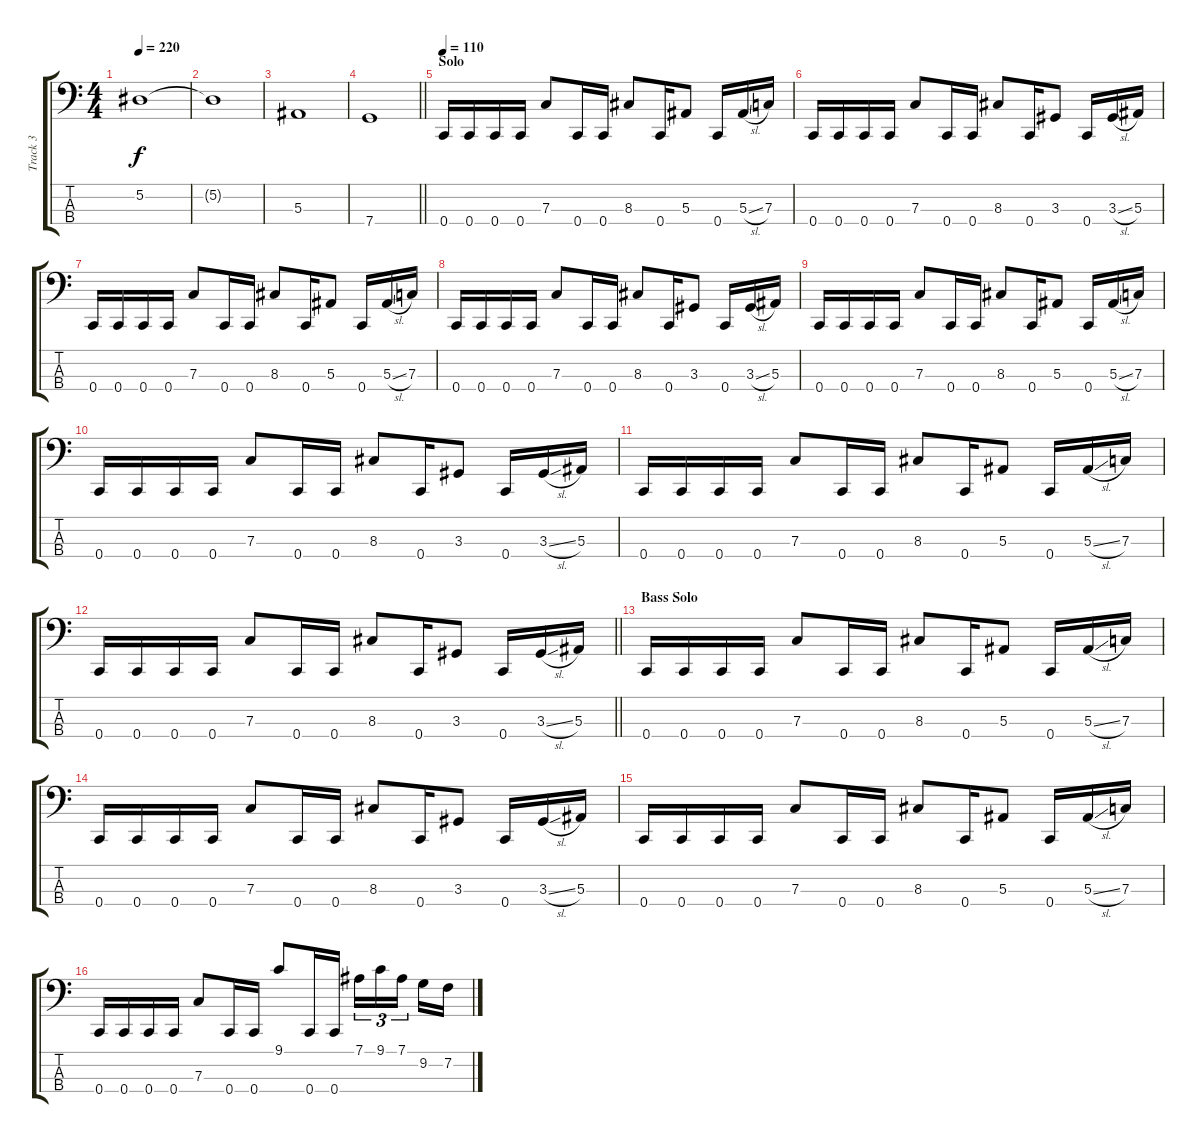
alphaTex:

\track ("Track 3" "Track 3") {instrument electricbasspick}
\staff {score tabs}
\tuning (Eb2 Bb1 F1 C1) {hide}
\ts (4 4)
\tempo 220
\clef f4
\ks c
5.2.1{dy f} |
5.2{t}.1 |
5.3.1 |
\barLineRight lightlight
7.4.1 |
\section ("" "Solo")
\tempo 110
0.4.16 0.4.16 0.4.16 0.4.16 7.3.8 0.4.16 0.4.16 8.3.8 0.4.16 5.3.8 0.4.16 5.3{sl}.16 7.3.16 |
0.4.16 0.4.16 0.4.16 0.4.16 7.3.8 0.4.16 0.4.16 8.3.8 0.4.16 3.3.8 0.4.16 3.3{sl}.16 5.3.16 |
0.4.16 0.4.16 0.4.16 0.4.16 7.3.8 0.4.16 0.4.16 8.3.8 0.4.16 5.3.8 0.4.16 5.3{sl}.16 7.3.16 |
0.4.16 0.4.16 0.4.16 0.4.16 7.3.8 0.4.16 0.4.16 8.3.8 0.4.16 3.3.8 0.4.16 3.3{sl}.16 5.3.16 |
0.4.16 0.4.16 0.4.16 0.4.16 7.3.8 0.4.16 0.4.16 8.3.8 0.4.16 5.3.8 0.4.16 5.3{sl}.16 7.3.16 |
0.4.16 0.4.16 0.4.16 0.4.16 7.3.8 0.4.16 0.4.16 8.3.8 0.4.16 3.3.8 0.4.16 3.3{sl}.16 5.3.16 |
0.4.16 0.4.16 0.4.16 0.4.16 7.3.8 0.4.16 0.4.16 8.3.8 0.4.16 5.3.8 0.4.16 5.3{sl}.16 7.3.16 |
\barLineRight lightlight
0.4.16 0.4.16 0.4.16 0.4.16 7.3.8 0.4.16 0.4.16 8.3.8 0.4.16 3.3.8 0.4.16 3.3{sl}.16 5.3.16 |
\section ("" "Bass Solo")
0.4.16 0.4.16 0.4.16 0.4.16 7.3.8 0.4.16 0.4.16 8.3.8 0.4.16 5.3.8 0.4.16 5.3{sl}.16 7.3.16 |
0.4.16 0.4.16 0.4.16 0.4.16 7.3.8 0.4.16 0.4.16 8.3.8 0.4.16 3.3.8 0.4.16 3.3{sl}.16 5.3.16 |
0.4.16 0.4.16 0.4.16 0.4.16 7.3.8 0.4.16 0.4.16 8.3.8 0.4.16 5.3.8 0.4.16 5.3{sl}.16 7.3.16 |
0.4.16 0.4.16 0.4.16 0.4.16 7.3.8 0.4.16 0.4.16 9.1.8 0.4.16 0.4.16 7.1.16{tu (3 2)} 9.1.16{tu (3 2)} 7.1.16{tu (3 2) beam splitsecondary} 9.2.16 7.2.16
